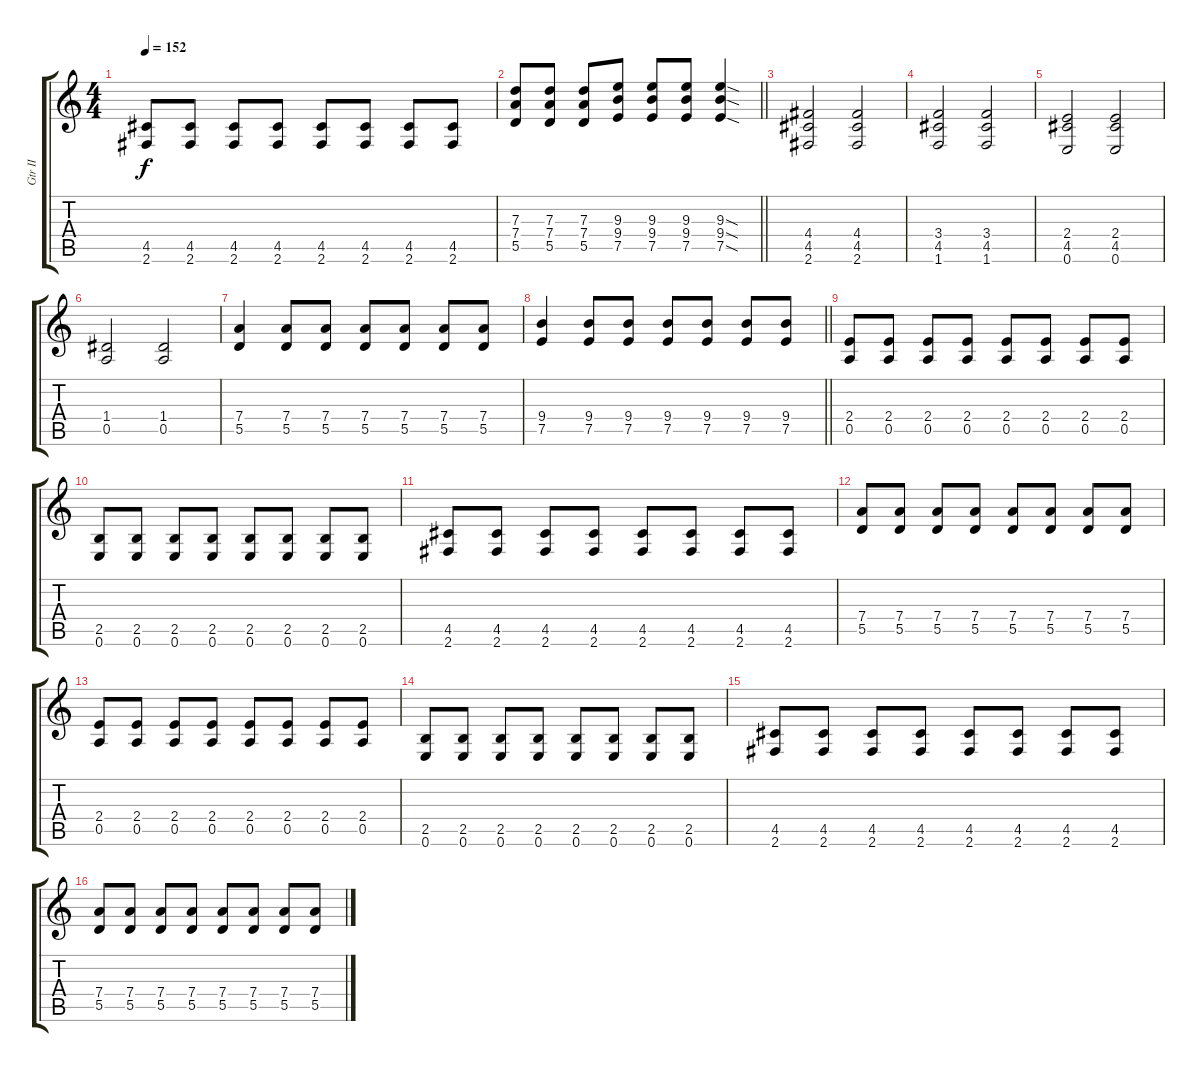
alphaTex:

\track ("Gtr II" "Gtr II") {instrument distortionguitar}
\staff {score tabs}
\tuning (E4 B3 G3 D3 A2 E2) {hide}
\ts (4 4)
\tempo 152
\clef g2
\ks c
(4.5 2.6).8{dy f} (4.5 2.6).8 (4.5 2.6).8 (4.5 2.6).8 (4.5 2.6).8 (4.5 2.6).8 (4.5 2.6).8 (4.5 2.6).8 |
\barLineRight lightlight
(7.3 7.4 5.5).8 (7.3 7.4 5.5).8 (7.3 7.4 5.5).8 (9.3 9.4 7.5).8 (9.3 9.4 7.5).8 (9.3 9.4 7.5).8 (9.3{sod} 9.4{sod} 7.5{sod}).4 |
(4.4 4.5 2.6).2{volume 10} (4.4 4.5 2.6).2 |
(3.4 4.5 1.6).2 (3.4 4.5 1.6).2 |
(2.4 4.5 0.6).2 (2.4 4.5 0.6).2 |
(1.4 0.5).2 (1.4 0.5).2 |
(7.4 5.5).4 (7.4 5.5).8 (7.4 5.5).8 (7.4 5.5).8 (7.4 5.5).8 (7.4 5.5).8 (7.4 5.5).8 |
\barLineRight lightlight
(9.4 7.5).4 (9.4 7.5).8 (9.4 7.5).8 (9.4 7.5).8 (9.4 7.5).8 (9.4 7.5).8 (9.4 7.5).8 |
(2.4 0.5).8{volume 14 balance 12} (2.4 0.5).8 (2.4 0.5).8 (2.4 0.5).8 (2.4 0.5).8 (2.4 0.5).8 (2.4 0.5).8 (2.4 0.5).8 |
(2.5 0.6).8 (2.5 0.6).8 (2.5 0.6).8 (2.5 0.6).8 (2.5 0.6).8 (2.5 0.6).8 (2.5 0.6).8 (2.5 0.6).8 |
(4.5 2.6).8 (4.5 2.6).8 (4.5 2.6).8 (4.5 2.6).8 (4.5 2.6).8 (4.5 2.6).8 (4.5 2.6).8 (4.5 2.6).8 |
(7.4 5.5).8 (7.4 5.5).8 (7.4 5.5).8 (7.4 5.5).8 (7.4 5.5).8 (7.4 5.5).8 (7.4 5.5).8 (7.4 5.5).8 |
(2.4 0.5).8 (2.4 0.5).8 (2.4 0.5).8 (2.4 0.5).8 (2.4 0.5).8 (2.4 0.5).8 (2.4 0.5).8 (2.4 0.5).8 |
(2.5 0.6).8 (2.5 0.6).8 (2.5 0.6).8 (2.5 0.6).8 (2.5 0.6).8 (2.5 0.6).8 (2.5 0.6).8 (2.5 0.6).8 |
(4.5 2.6).8 (4.5 2.6).8 (4.5 2.6).8 (4.5 2.6).8 (4.5 2.6).8 (4.5 2.6).8 (4.5 2.6).8 (4.5 2.6).8 |
(7.4 5.5).8 (7.4 5.5).8 (7.4 5.5).8 (7.4 5.5).8 (7.4 5.5).8 (7.4 5.5).8 (7.4 5.5).8 (7.4 5.5).8
